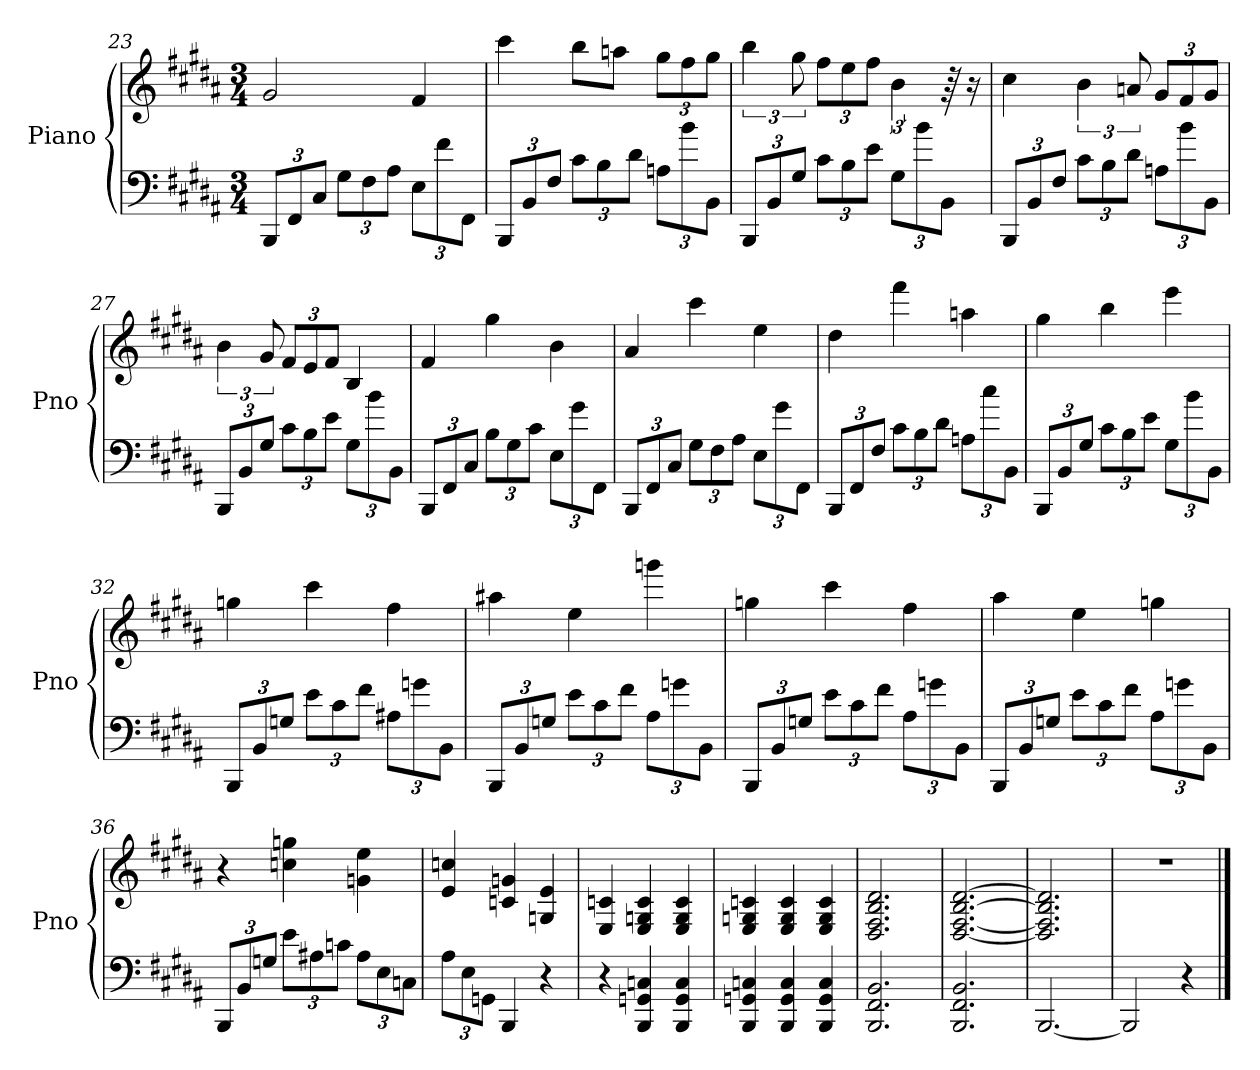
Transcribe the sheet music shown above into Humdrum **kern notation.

**kern	**kern
*part2	*part1
*staff2	*staff1
*I"Piano	*I"Piano
*I'Pno	*I'Pno
*clefF4	*clefG2
*k[f#c#g#d#a#]	*k[f#c#g#d#a#]
*M3/4	*M3/4
*Xbrackettup	*
=23	=23
12BBB/L	2g#/
12FF#/	.
12C#/J	.
12G#\L	.
12F#\	.
12A#\J	.
12E\L	4f#/
12f#\	.
12FF#\J	.
=24	=24
12BBB/L	4ccc#\
12BB/	.
12F#/J	.
12c#\L	8bb\L
12B\	.
.	8aan\J
12d#\J	.
*	*Xbrackettup
12An\L	12gg#\L
12b\	12ff#\
12BB\J	12gg#\J
!!LO:PB:g=z
=25	=25
*	*brackettup
12BBB/L	6bb\
12BB/	.
12G#/J	12gg#\
12c#\L	12ff#\L
12B\	12ee\
12e\J	12ff#\J
12G#\L	6b\
12b\	.
12BB\J	64r
.	16r
!	!LO:N:vis=256..
.	192ryy
=26	=26
12BBB/L	4cc#\
12BB/	.
12F#/J	.
12c#\L	6b\
12B\	.
12d#\J	12an/
12An\L	12g#/L
12b\	12f#/
12BB\J	12g#/J
=27	=27
12BBB/L	6b\
12BB/	.
12G#/J	12g#/
12c#\L	12f#/L
12B\	12e/
12e\J	12f#/J
12G#\L	4B/
12b\	.
12BB\J	.
=28	=28
12BBB/L	4f#/
12FF#/	.
12C#/J	.
12B\L	4gg#\
12G#\	.
12c#\J	.
12E\L	4b\
12g#\	.
12FF#\J	.
!!LO:LB:g=z
=29	=29
12BBB/L	4a#/
12FF#/	.
12C#/J	.
12G#\L	4ccc#\
12F#\	.
12A#\J	.
12E\L	4ee\
12g#\	.
12FF#\J	.
=30	=30
12BBB/L	4dd#\
12FF#/	.
12F#/J	.
12c#\L	4fff#\
12B\	.
12d#\J	.
12An\L	4aan\
12cc#\	.
12BB\J	.
=31	=31
12BBB/L	4gg#\
12BB/	.
12G#/J	.
12c#\L	4bb\
12B\	.
12e\J	.
12G#\L	4eee\
12b\	.
12BB\J	.
=32	=32
12BBB/L	4ggn\
12BB/	.
12Gn/J	.
12e\L	4ccc#\
12c#\	.
12f#\J	.
12A#X\L	4ff#\
12gn\	.
12BB\J	.
!!LO:LB:g=z
=33	=33
12BBB/L	4aa#X\
12BB/	.
12Gn/J	.
12e\L	4ee\
12c#\	.
12f#\J	.
12A#\L	4gggn\
12gn\	.
12BB\J	.
=34	=34
12BBB/L	4ggn\
12BB/	.
12Gn/J	.
12e\L	4ccc#\
12c#\	.
12f#\J	.
12A#\L	4ff#\
12gn\	.
12BB\J	.
=35	=35
12BBB/L	4aa#\
12BB/	.
12Gn/J	.
12e\L	4ee\
12c#\	.
12f#\J	.
12A#\L	4ggn\
12gn\	.
12BB\J	.
=36	=36
12BBB/L	4r
12BB/	.
12Gn/J	.
12e\L	4ccn\ 4ggn\
12A#X\	.
12cn\J	.
12A#\L	4gn\ 4ee\
12E\	.
12Cn\J	.
!!LO:LB:g=z
=37	=37
12A#\L	4e/ 4ccn/
12E\	.
12GGn\J	.
4BBB/	4cn/ 4gn/
4r	4Gn/ 4e/
=38	=38
4r	4E/ 4cn/
4BBB/ 4GGn/ 4Cn/	4E/ 4Gn/ 4c/
4BBB/ 4GG/ 4C/	4E/ 4G/ 4c/
=39	=39
4BBB/ 4GGn/ 4Cn/	4E/ 4Gn/ 4cn/
4BBB/ 4GG/ 4C/	4E/ 4G/ 4c/
4BBB/ 4GG/ 4C/	4E/ 4G/ 4c/
=40	=40
2.BBB/ 2.FF#/ 2.BB/	2.D#/ 2.F#/ 2.B/ 2.d#/
=41	=41
2.BBB/ 2.FF#/ 2.BB/	[2.D#/ [2.F#/ [2.B/ [2.d#/
=42	=42
[2.BBB/	2.D#/] 2.F#/] 2.B/] 2.d#/]
=43	=43
2BBB/]	2.r
4r	.
==	==
*-	*-
